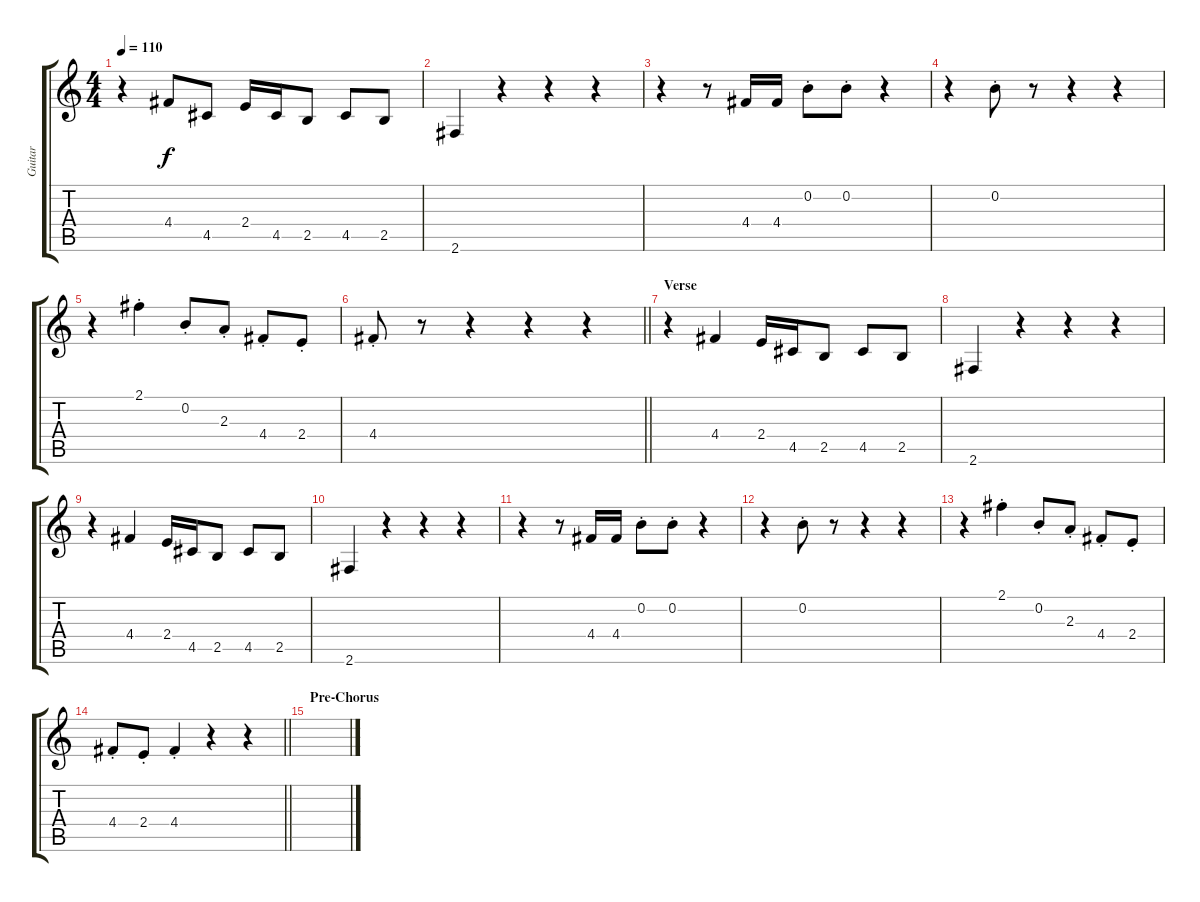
\track ("Guitar" "Guitar") {instrument guitarharmonics}
\staff {score tabs}
\tuning (E4 B3 G3 D3 A2 E2) {hide}
\ts (4 4)
\tempo 110
\clef g2
\ks c
r.4{dy f} 4.4.8 4.5.8 2.4.16 4.5.16 2.5.8 4.5.8 2.5.8 |
2.6.4 r.4 r.4 r.4 |
r.4 r.8 4.4.16 4.4.16 0.2{st}.8 0.2{st}.8 r.4 |
r.4 0.2{st}.8 r.8 r.4 r.4 |
r.4 2.1{st}.4 0.2{st}.8 2.3{st}.8 4.4{st}.8 2.4{st}.8 |
\barLineRight lightlight
4.4{st}.8 r.8 r.4 r.4 r.4 |
\section ("" "Verse")
r.4 4.4.4 2.4.16 4.5.16 2.5.8 4.5.8 2.5.8 |
2.6.4 r.4 r.4 r.4 |
r.4 4.4.4 2.4.16 4.5.16 2.5.8 4.5.8 2.5.8 |
2.6.4 r.4 r.4 r.4 |
r.4 r.8 4.4.16 4.4.16 0.2{st}.8 0.2{st}.8 r.4 |
r.4 0.2{st}.8 r.8 r.4 r.4 |
r.4 2.1{st}.4 0.2{st}.8 2.3{st}.8 4.4{st}.8 2.4{st}.8 |
\barLineRight lightlight
4.4{st}.8 2.4{st}.8 4.4{st}.4 r.4 r.4 |
\section ("" "Pre-Chorus")
